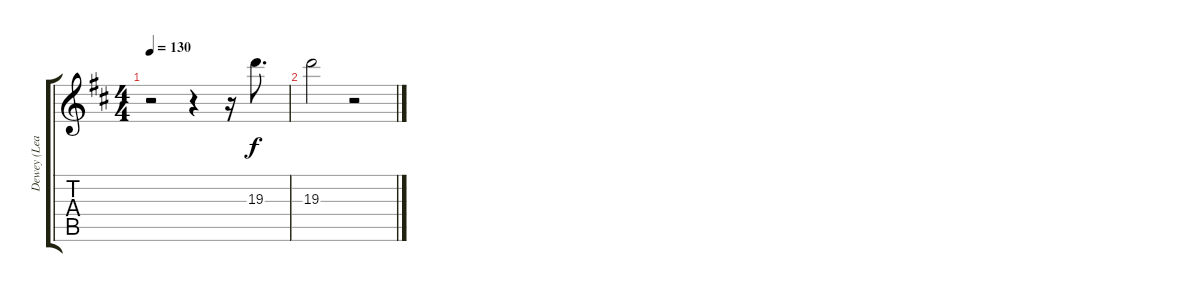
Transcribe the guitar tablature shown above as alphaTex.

\track ("Dewey (Lead Vocals, 2nd Guitar)" "Dewey (Lea") {instrument acousticguitarsteel}
\staff {score tabs}
\tuning (E4 B3 G3 D3 A2 E2) {hide}
\ts (4 4)
\tempo 130
\clef g2
\ks d
r.2{dy f} r.4 r.16 19.3.8{d} |
19.3.2 r.2
